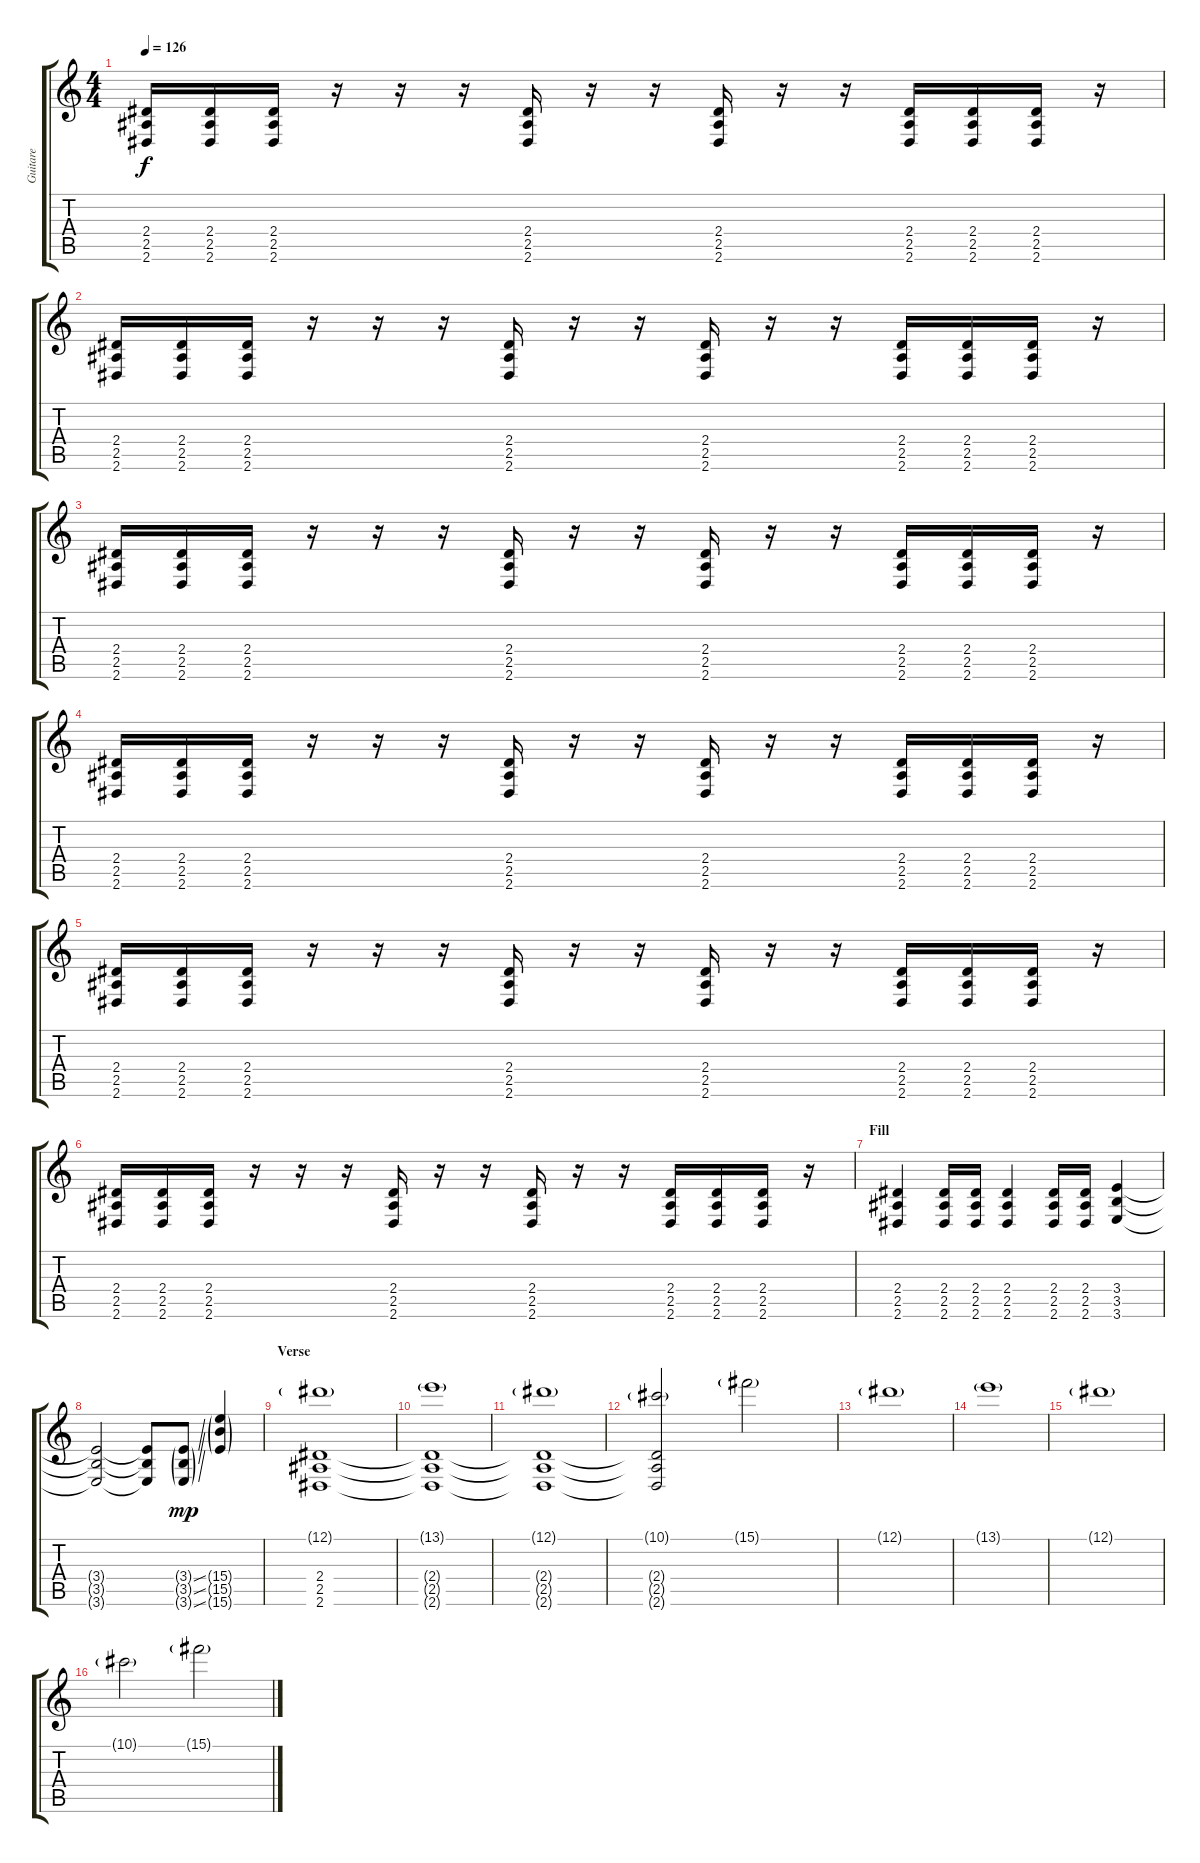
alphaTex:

\track ("Guitare" "Guitare") {instrument overdrivenguitar}
\staff {score tabs}
\tuning (Eb4 Bb3 Gb3 Db3 Ab2 Db2) {hide}
\ts (4 4)
\tempo 126
\clef g2
\ks c
(2.4 2.5 2.6).16{dy f} (2.4 2.5 2.6).16 (2.4 2.5 2.6).16 r.16 r.16 r.16 (2.4 2.5 2.6).16 r.16 r.16 (2.4 2.5 2.6).16 r.16 r.16 (2.4 2.5 2.6).16 (2.4 2.5 2.6).16 (2.4 2.5 2.6).16 r.16 |
(2.4 2.5 2.6).16 (2.4 2.5 2.6).16 (2.4 2.5 2.6).16 r.16 r.16 r.16 (2.4 2.5 2.6).16 r.16 r.16 (2.4 2.5 2.6).16 r.16 r.16 (2.4 2.5 2.6).16 (2.4 2.5 2.6).16 (2.4 2.5 2.6).16 r.16 |
(2.4 2.5 2.6).16 (2.4 2.5 2.6).16 (2.4 2.5 2.6).16 r.16 r.16 r.16 (2.4 2.5 2.6).16 r.16 r.16 (2.4 2.5 2.6).16 r.16 r.16 (2.4 2.5 2.6).16 (2.4 2.5 2.6).16 (2.4 2.5 2.6).16 r.16 |
(2.4 2.5 2.6).16 (2.4 2.5 2.6).16 (2.4 2.5 2.6).16 r.16 r.16 r.16 (2.4 2.5 2.6).16 r.16 r.16 (2.4 2.5 2.6).16 r.16 r.16 (2.4 2.5 2.6).16 (2.4 2.5 2.6).16 (2.4 2.5 2.6).16 r.16 |
(2.4 2.5 2.6).16 (2.4 2.5 2.6).16 (2.4 2.5 2.6).16 r.16 r.16 r.16 (2.4 2.5 2.6).16 r.16 r.16 (2.4 2.5 2.6).16 r.16 r.16 (2.4 2.5 2.6).16 (2.4 2.5 2.6).16 (2.4 2.5 2.6).16 r.16 |
(2.4 2.5 2.6).16 (2.4 2.5 2.6).16 (2.4 2.5 2.6).16 r.16 r.16 r.16 (2.4 2.5 2.6).16 r.16 r.16 (2.4 2.5 2.6).16 r.16 r.16 (2.4 2.5 2.6).16 (2.4 2.5 2.6).16 (2.4 2.5 2.6).16 r.16 |
\section ("" "Fill")
(2.4 2.5 2.6).4 (2.4 2.5 2.6).16 (2.4 2.5 2.6).16 (2.4 2.5 2.6).4 (2.4 2.5 2.6).16 (2.4 2.5 2.6).16 (3.4 3.5 3.6).4 |
(3.4{t} 3.5{t} 3.6{t}).2 (3.4{t} 3.5{t} 3.6{t}).8 (3.4{ss g} 3.5{ss g} 3.6{ss g}).8{dy mp} (15.4{g} 15.5{g} 15.6{g}).4 |
\section ("" "Verse")
(12.1{g} 2.4 2.5 2.6).1 |
(13.1{g} 2.4{t} 2.5{t} 2.6{t}).1 |
(12.1{g} 2.4{t} 2.5{t} 2.6{t}).1 |
(10.1{g} 2.4{t} 2.5{t} 2.6{t}).2 15.1{g}.2 |
12.1{g}.1 |
13.1{g}.1 |
12.1{g}.1 |
10.1{g}.2 15.1{g}.2
